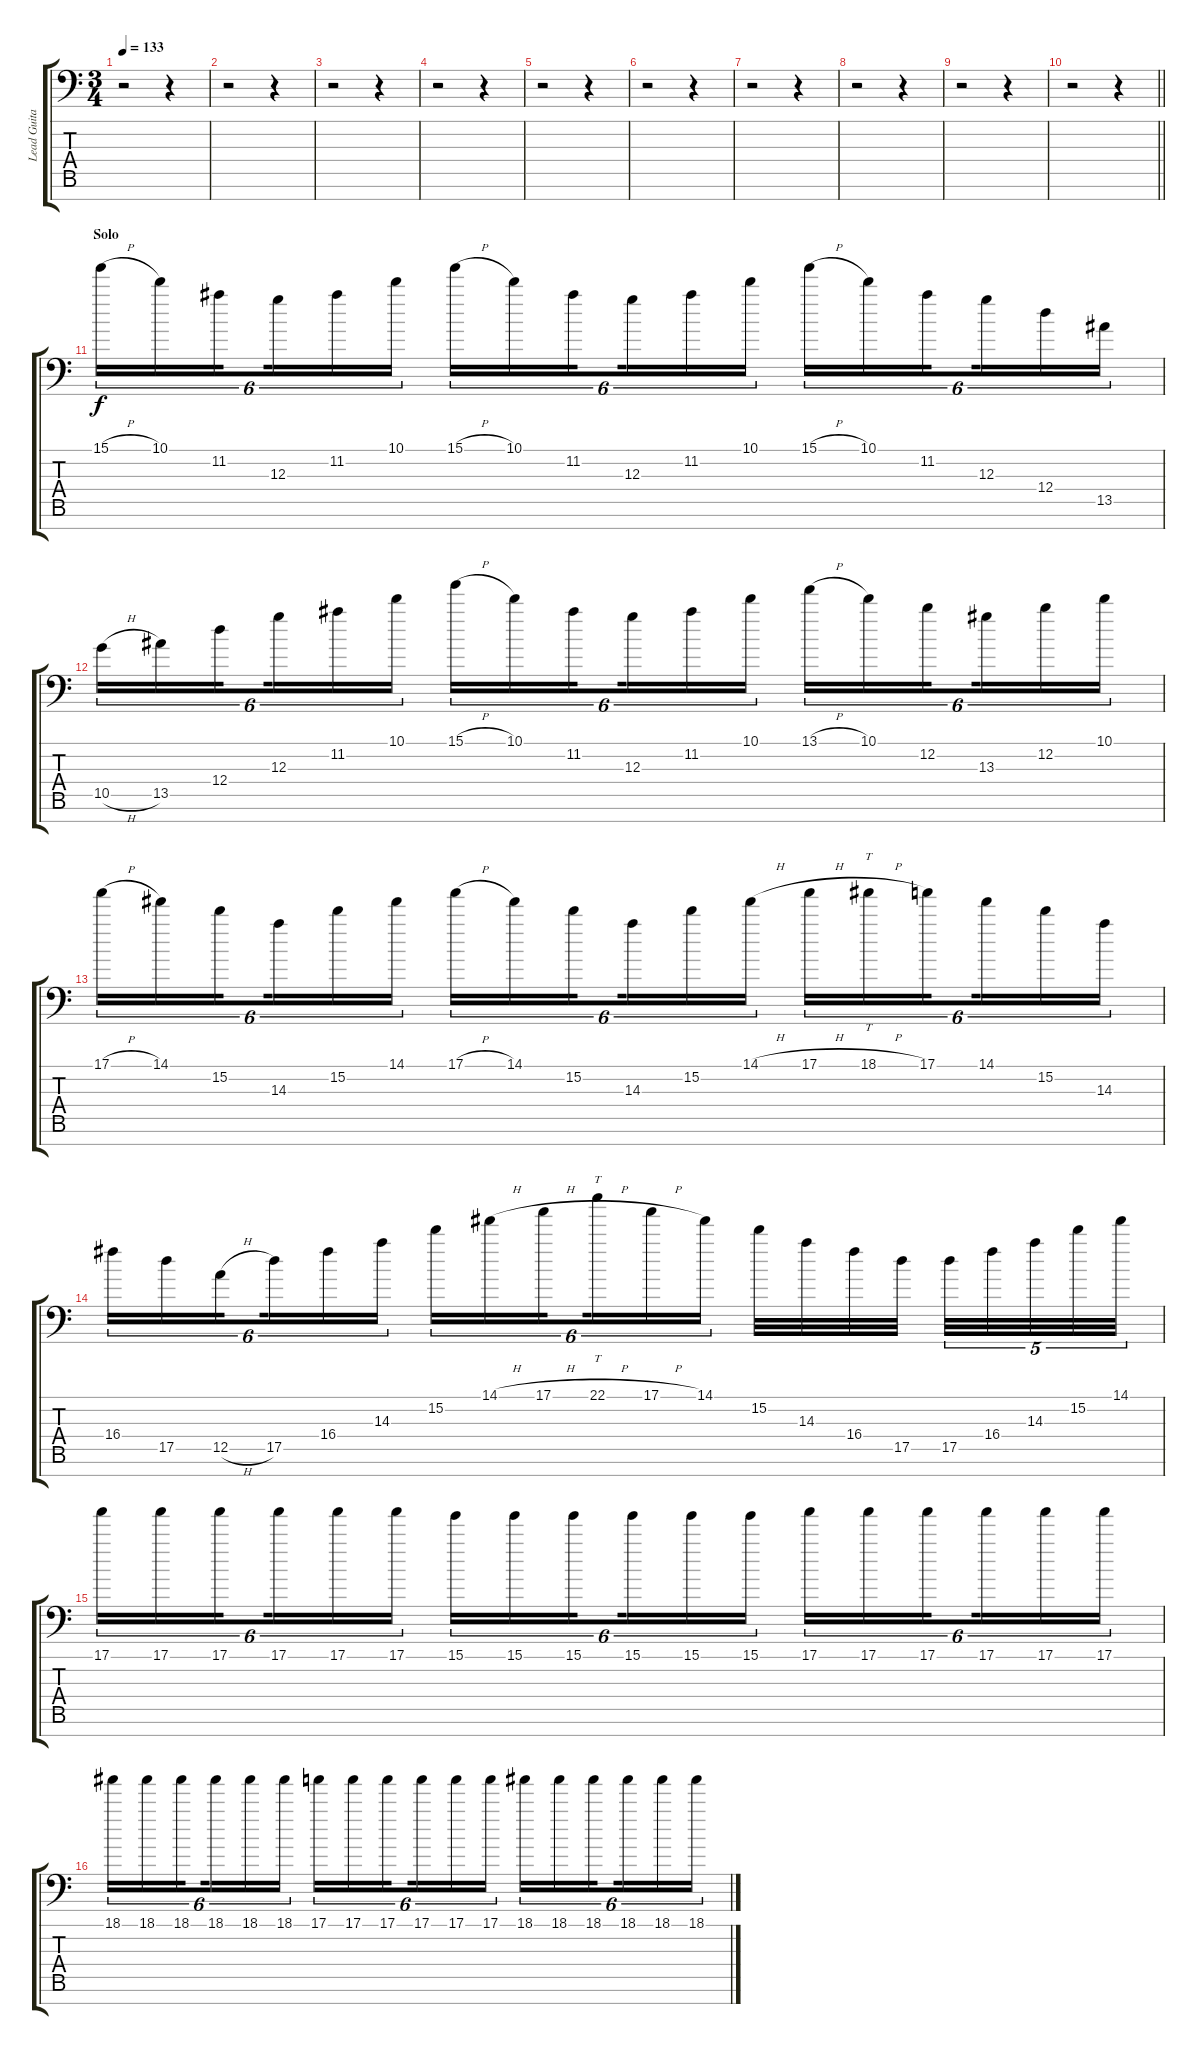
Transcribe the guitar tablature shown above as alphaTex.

\track ("Lead Guitar" "Lead Guita") {instrument distortionguitar}
\staff {score tabs}
\tuning (E4 B3 G3 D3 A2 D2 A1) {hide}
\ts (3 4)
\tempo 133
\clef f4
\ks c
r.2{dy f} r.4 |
r.2 r.4 |
r.2 r.4 |
r.2 r.4 |
r.2 r.4 |
r.2 r.4 |
r.2 r.4 |
r.2 r.4 |
r.2 r.4 |
\barLineRight lightlight
r.2{volume 16} r.4 |
\section ("" "Solo")
15.1{h}.16{tu (6 4)} 10.1.16{tu (6 4)} 11.2.16{tu (6 4) beam splitsecondary} 12.3.16{tu (6 4)} 11.2.16{tu (6 4)} 10.1.16{tu (6 4)} 15.1{h}.16{tu (6 4)} 10.1.16{tu (6 4)} 11.2.16{tu (6 4) beam splitsecondary} 12.3.16{tu (6 4)} 11.2.16{tu (6 4)} 10.1.16{tu (6 4)} 15.1{h}.16{tu (6 4)} 10.1.16{tu (6 4)} 11.2.16{tu (6 4) beam splitsecondary} 12.3.16{tu (6 4)} 12.4.16{tu (6 4)} 13.5.16{tu (6 4)} |
10.5{h}.16{tu (6 4)} 13.5.16{tu (6 4)} 12.4.16{tu (6 4) beam splitsecondary} 12.3.16{tu (6 4)} 11.2.16{tu (6 4)} 10.1.16{tu (6 4)} 15.1{h}.16{tu (6 4)} 10.1.16{tu (6 4)} 11.2.16{tu (6 4) beam splitsecondary} 12.3.16{tu (6 4)} 11.2.16{tu (6 4)} 10.1.16{tu (6 4)} 13.1{h}.16{tu (6 4)} 10.1.16{tu (6 4)} 12.2.16{tu (6 4) beam splitsecondary} 13.3.16{tu (6 4)} 12.2.16{tu (6 4)} 10.1.16{tu (6 4)} |
17.1{h}.16{tu (6 4)} 14.1.16{tu (6 4)} 15.2.16{tu (6 4) beam splitsecondary} 14.3.16{tu (6 4)} 15.2.16{tu (6 4)} 14.1.16{tu (6 4)} 17.1{h}.16{tu (6 4)} 14.1.16{tu (6 4)} 15.2.16{tu (6 4) beam splitsecondary} 14.3.16{tu (6 4)} 15.2.16{tu (6 4)} 14.1{h}.16{tu (6 4)} 17.1{h}.16{tu (6 4)} 18.1{h}.16{tt tu (6 4)} 17.1.16{tu (6 4) beam splitsecondary} 14.1.16{tu (6 4)} 15.2.16{tu (6 4)} 14.3.16{tu (6 4)} |
16.4.16{tu (6 4)} 17.5.16{tu (6 4)} 12.5{h}.16{tu (6 4) beam splitsecondary} 17.5.16{tu (6 4)} 16.4.16{tu (6 4)} 14.3.16{tu (6 4)} 15.2.16{tu (6 4)} 14.1{h}.16{tu (6 4)} 17.1{h}.16{tu (6 4) beam splitsecondary} 22.1{h}.16{tt tu (6 4)} 17.1{h}.16{tu (6 4)} 14.1.16{tu (6 4)} 15.2.32 14.3.32 16.4.32 17.5.32{beam splitsecondary} 17.5.32{tu (5 4)} 16.4.32{tu (5 4)} 14.3.32{tu (5 4)} 15.2.32{tu (5 4)} 14.1.32{tu (5 4)} |
17.1.16{tu (6 4)} 17.1.16{tu (6 4)} 17.1.16{tu (6 4) beam splitsecondary} 17.1.16{tu (6 4)} 17.1.16{tu (6 4)} 17.1.16{tu (6 4)} 15.1.16{tu (6 4)} 15.1.16{tu (6 4)} 15.1.16{tu (6 4) beam splitsecondary} 15.1.16{tu (6 4)} 15.1.16{tu (6 4)} 15.1.16{tu (6 4)} 17.1.16{tu (6 4)} 17.1.16{tu (6 4)} 17.1.16{tu (6 4) beam splitsecondary} 17.1.16{tu (6 4)} 17.1.16{tu (6 4)} 17.1.16{tu (6 4)} |
18.1.16{tu (6 4)} 18.1.16{tu (6 4)} 18.1.16{tu (6 4) beam splitsecondary} 18.1.16{tu (6 4)} 18.1.16{tu (6 4)} 18.1.16{tu (6 4)} 17.1.16{tu (6 4)} 17.1.16{tu (6 4)} 17.1.16{tu (6 4) beam splitsecondary} 17.1.16{tu (6 4)} 17.1.16{tu (6 4)} 17.1.16{tu (6 4)} 18.1.16{tu (6 4)} 18.1.16{tu (6 4)} 18.1.16{tu (6 4) beam splitsecondary} 18.1.16{tu (6 4)} 18.1.16{tu (6 4)} 18.1.16{tu (6 4)}
